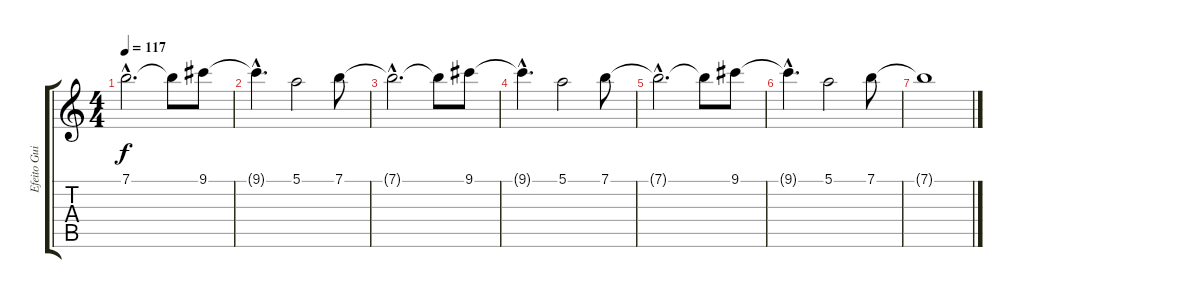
\track ("Efeito Guitarra" "Efeito Gui") {instrument overdrivenguitar}
\staff {score tabs}
\tuning (E4 B3 G3 D3 A2 E2) {hide}
\ts (4 4)
\tempo 117
\clef g2
\ks c
7.1{hac t}.2{d dy f} 7.1{t}.8 9.1.8 |
9.1{hac t}.4{d} 5.1.2 7.1.8 |
7.1{hac t}.2{d} 7.1{t}.8 9.1.8 |
9.1{hac t}.4{d} 5.1.2 7.1.8 |
7.1{hac t}.2{d} 7.1{t}.8 9.1.8 |
9.1{hac t}.4{d} 5.1.2 7.1.8 |
7.1{t}.1
